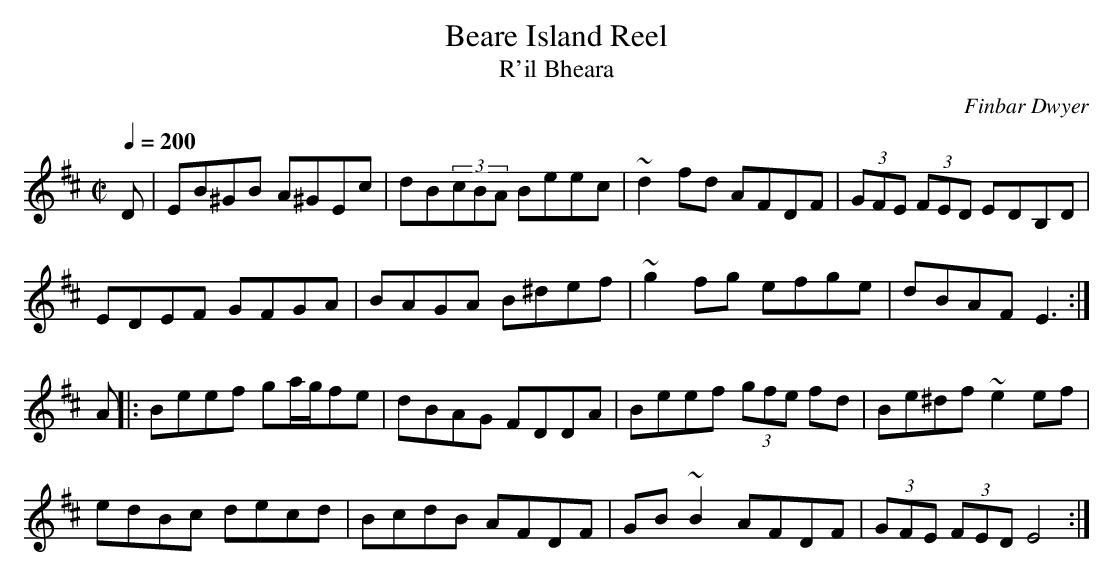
X:1
T:Beare Island Reel
T:R'il Bheara
C:Finbar Dwyer
M:C|
L:1/8
Q:1/4=200
K:Edor
D|EB^GB A^GEc|dB(3cBA Beec|~d2fd AFDF|(3GFE (3FED EDB,D|
EDEF GFGA|BAGA  B^def|~g2fg efge|dBAF E3:|
A||:Beef ga/g/fe|dBAG FDDA|Beef (3gfe fd| Be^df ~e2ef|
edBc decd|BcdB AFDF|GB~B2 AFDF|(3GFE (3FED E4:|]
